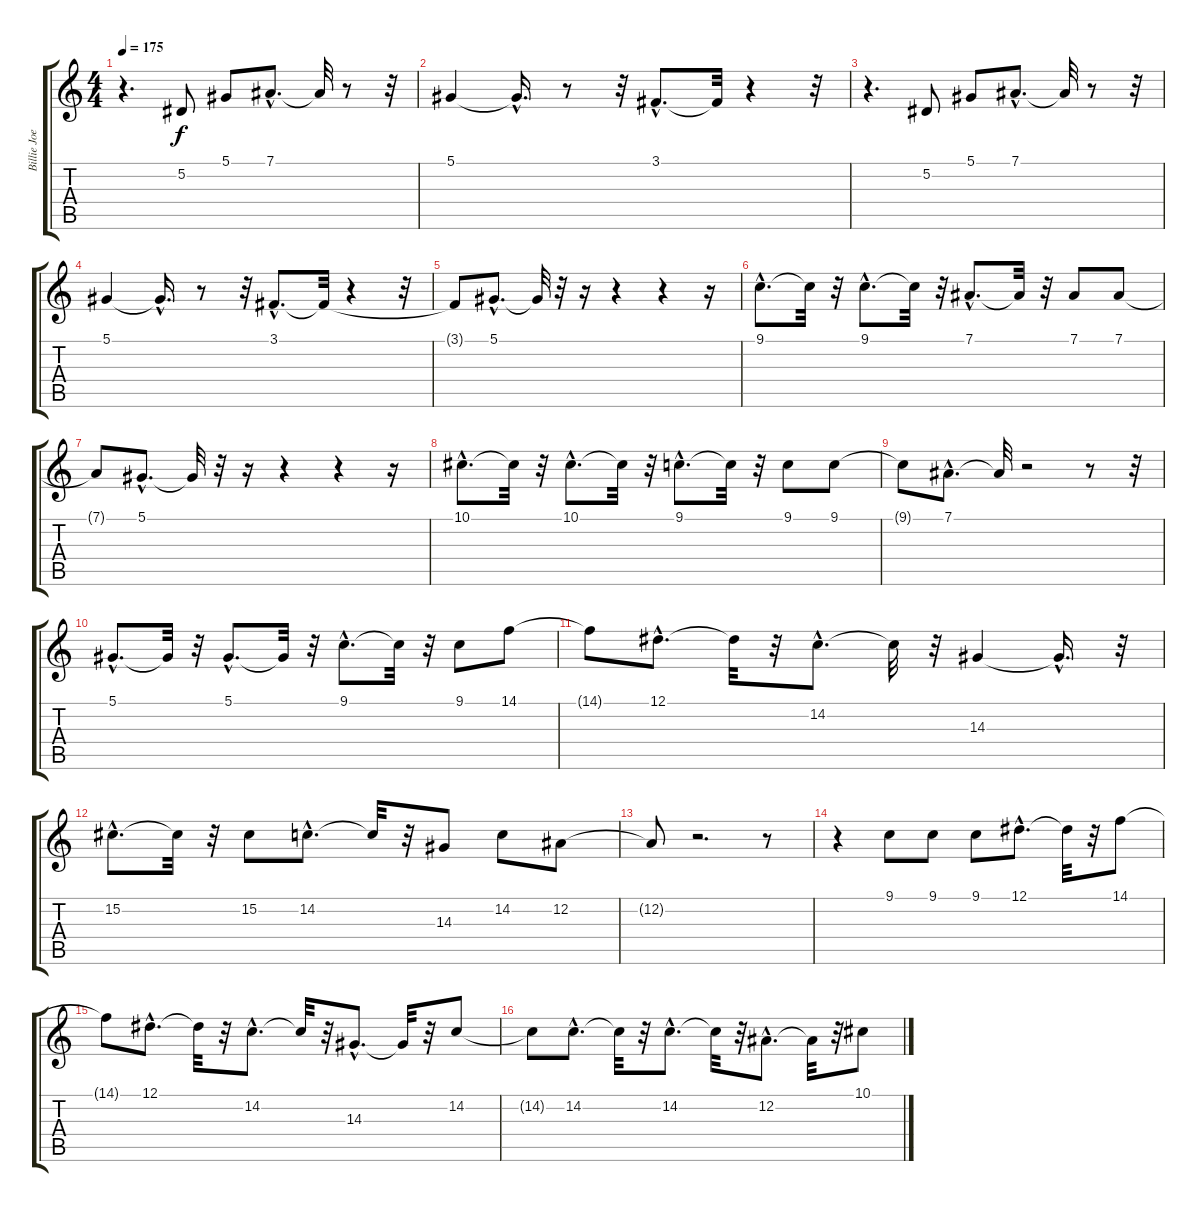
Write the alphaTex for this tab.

\track ("Billie Joe Vocal" "Billie Joe") {instrument altosax}
\staff {score tabs}
\tuning (Eb4 Bb3 Gb3 Db3 Ab2 Eb2) {hide}
\ts (4 4)
\tempo 175
\clef g2
\ks c
r.4{d dy f} 5.2.8 5.1.8 7.1{hac}.8{d} 7.1{t}.32 r.8 r.32 |
5.1.4 5.1{hac t}.16{d} r.8 r.32 3.1{hac}.8{d} 3.1{t}.32 r.4 r.32 |
r.4{d} 5.2.8 5.1.8 7.1{hac}.8{d} 7.1{t}.32 r.8 r.32 |
5.1.4 5.1{hac t}.16{d} r.8 r.32 3.1{hac}.8{d} 3.1{t}.32 r.4 r.32 |
3.1{t}.8 5.1{hac}.8{d} 5.1{t}.32 r.32 r.16 r.4 r.4 r.16 |
9.1{hac}.8{d} 9.1{t}.32 r.32 9.1{hac}.8{d} 9.1{t}.32 r.32 7.1{hac}.8{d} 7.1{t}.32 r.32 7.1.8 7.1.8 |
7.1{t}.8 5.1{hac}.8{d} 5.1{t}.32 r.32 r.16 r.4 r.4 r.16 |
10.1{hac}.8{d} 10.1{t}.32 r.32 10.1{hac}.8{d} 10.1{t}.32 r.32 9.1{hac}.8{d} 9.1{t}.32 r.32 9.1.8 9.1.8 |
9.1{t}.8 7.1{hac}.8{d} 7.1{t}.32 r.2 r.8 r.32 |
5.1{hac}.8{d} 5.1{t}.32 r.32 5.1{hac}.8{d} 5.1{t}.32 r.32 9.1{hac}.8{d} 9.1{t}.32 r.32 9.1.8 14.1.8 |
14.1{t}.8 12.1{hac}.8{d} 12.1{t}.32 r.32 14.2{hac}.8{d} 14.2{t}.32 r.32 14.3.4 14.3{hac t}.16{d} r.32 |
15.2{hac}.8{d} 15.2{t}.32 r.32 15.2.8 14.2{hac}.8{d} 14.2{t}.32 r.32 14.3.8 14.2.8 12.2.8 |
12.2{t}.8 r.2{d} r.8 |
r.4 9.1.8 9.1.8 9.1.8 12.1{hac}.8{d} 12.1{t}.32 r.32 14.1.8 |
14.1{t}.8 12.1{hac}.8{d} 12.1{t}.32 r.32 14.2{hac}.8{d} 14.2{t}.32 r.32 14.3{hac}.8{d} 14.3{t}.32 r.32 14.2.8 |
14.2{t}.8 14.2{hac}.8{d} 14.2{t}.32 r.32 14.2{hac}.8{d} 14.2{t}.32 r.32 12.2{hac}.8{d} 12.2{t}.32 r.32 10.1.8
